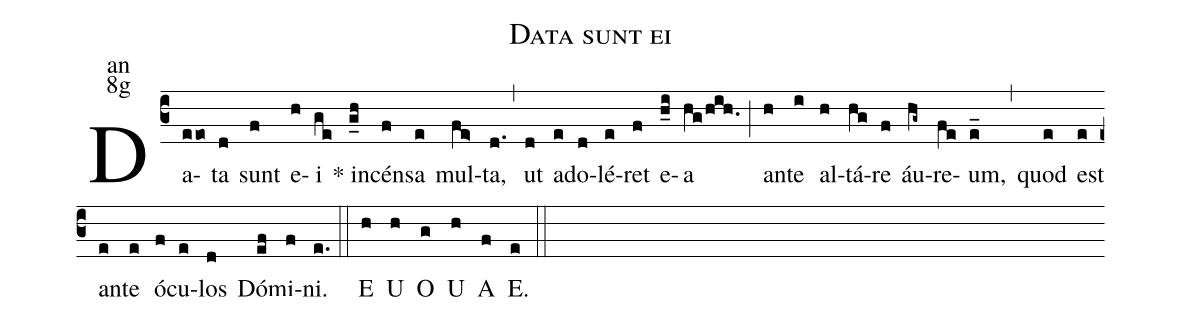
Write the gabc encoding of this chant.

name:Data sunt ei;
office-part:an;
mode:8g;
%%
(c3) Da(eeo)ta(d) sunt(f) e(h)i(ge) <sp>*</sp> in(g_h)cén(f)sa(e) mul(fe>)ta,(d.) (,) ut(d) a(e)do(d)lé(e)ret(f) e(h_i)a(hg/hih.) (;) an(h)te(i) al(h)tá(hg)re(f) áu(hg~)re(fe)um,(e_) (,) quod(e) est(e) an(e)te(e) ó(f)cu(e)los(d) Dó(ef)mi(f)ni.(e.) (::)
<eu>E(h) U(h) O(g) U(h) A(f) E.(e) </eu>(::)
